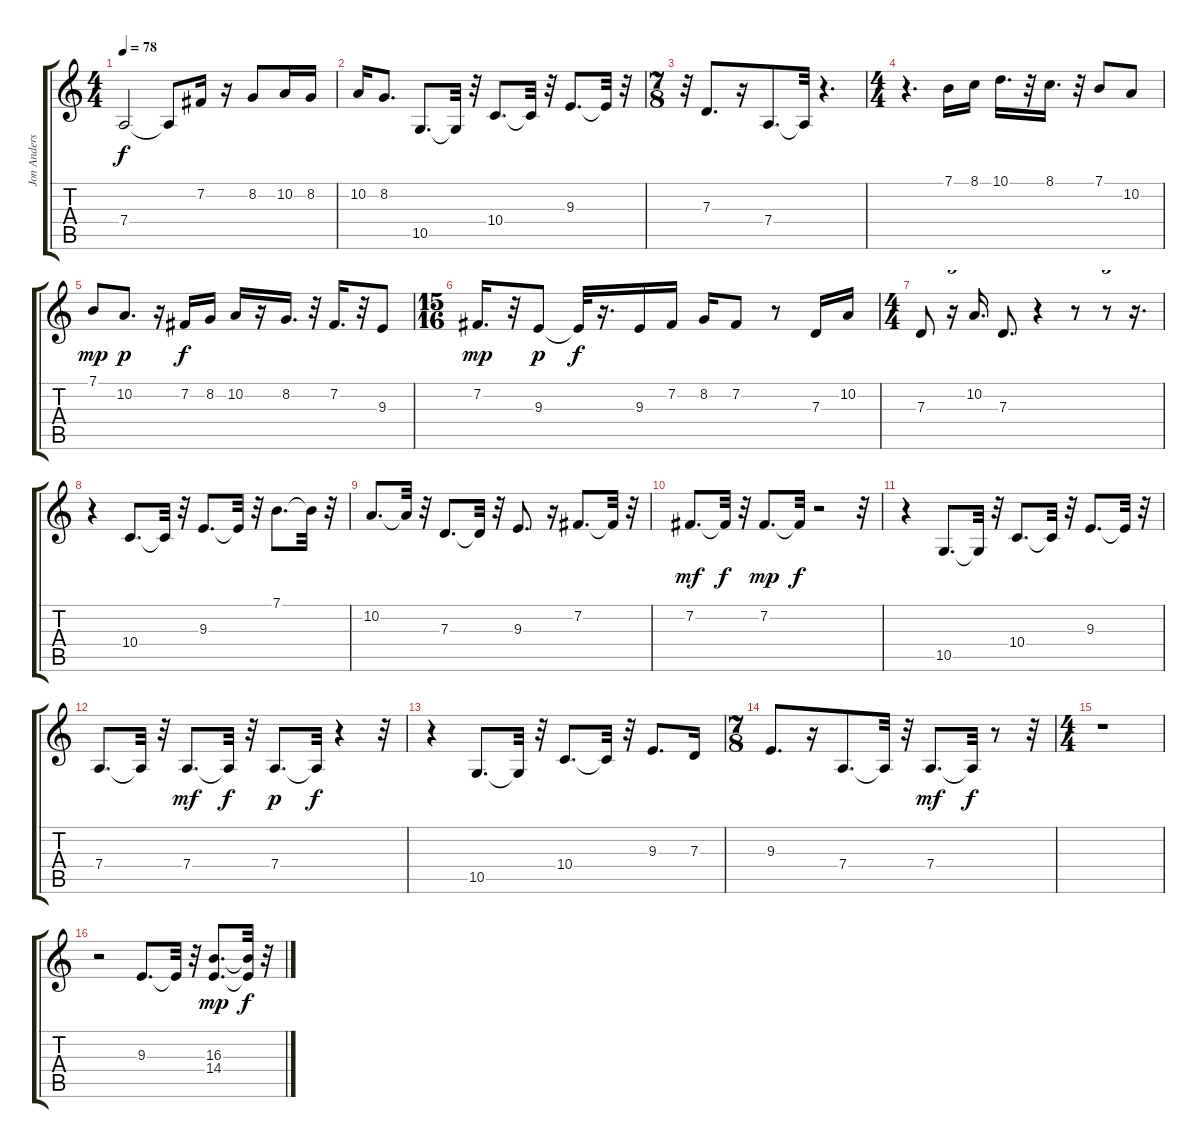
\track ("Jon Anderson" "Jon Anders") {instrument synthvoice}
\staff {score tabs}
\tuning (E4 B3 G3 D3 A2 E2) {hide}
\ts (4 4)
\tempo 78
\clef g2
\ks c
7.4.2{dy f} 7.4{t}.8 7.2.16 r.16 8.2.8 10.2.16 8.2.16 |
10.2.16 8.2.8{d} 10.5.8{d} 10.5{t}.32 r.32 10.4.8{d} 10.4{t}.32 r.32 9.3.8{d} 9.3{t}.32 r.32 |
\ts (7 8)
r.32 7.3.8{d} r.16 7.4.8{d} 7.4{t}.32 r.4{d} |
\ts (4 4)
r.4{d} 7.1.16 8.1.16 10.1.16{d} r.32 8.1.16{d} r.32 7.1.8 10.2.8 |
7.1.8{dy mp} 10.2.8{d dy p} r.16 7.2.16{dy f} 8.2.16 10.2.16 r.16 8.2.16{d} r.32 7.2.16{d} r.32 9.3.8 |
\ts (15 16)
7.2.16{d dy mp} r.32 9.3.8{dy p} 9.3{t}.32{dy f} r.16{d} 9.3.16 7.2.16 8.2.16 7.2.8 r.8 7.3.16 10.2.16 |
\ts (4 4)
7.3.8 r.16{tu (3 2)} 10.2.16{d} 7.3.8{d} r.4 r.8 r.8{tu (3 2)} r.16{d} |
r.4 10.4.8{d} 10.4{t}.32 r.32 9.3.8{d} 9.3{t}.32 r.32 7.1.8{d} 7.1{t}.32 r.32 |
10.2.8{d} 10.2{t}.32 r.32 7.3.8{d} 7.3{t}.32 r.32 9.3.8{d} r.16 7.2.8{d} 7.2{t}.32 r.32 |
7.2.8{d dy mf} 7.2{t}.32{dy f} r.32 7.2.8{d dy mp} 7.2{t}.32{dy f} r.2 r.32 |
r.4 10.5.8{d} 10.5{t}.32 r.32 10.4.8{d} 10.4{t}.32 r.32 9.3.8{d} 9.3{t}.32 r.32 |
7.4.8{d} 7.4{t}.32 r.32 7.4.8{d dy mf} 7.4{t}.32{dy f} r.32 7.4.8{d dy p} 7.4{t}.32{dy f} r.4 r.32 |
r.4 10.5.8{d} 10.5{t}.32 r.32 10.4.8{d} 10.4{t}.32 r.32 9.3.8{d} 7.3.16 |
\ts (7 8)
9.3.8{d} r.16 7.4.8{d} 7.4{t}.32 r.32 7.4.8{d dy mf} 7.4{t}.32{dy f} r.8 r.32 |
\ts (4 4)
r.1 |
r.2 9.3.8{d} 9.3{t}.32 r.32 (16.3 14.4).8{d dy mp} (16.3{t} 14.4{t}).32{dy f} r.32
